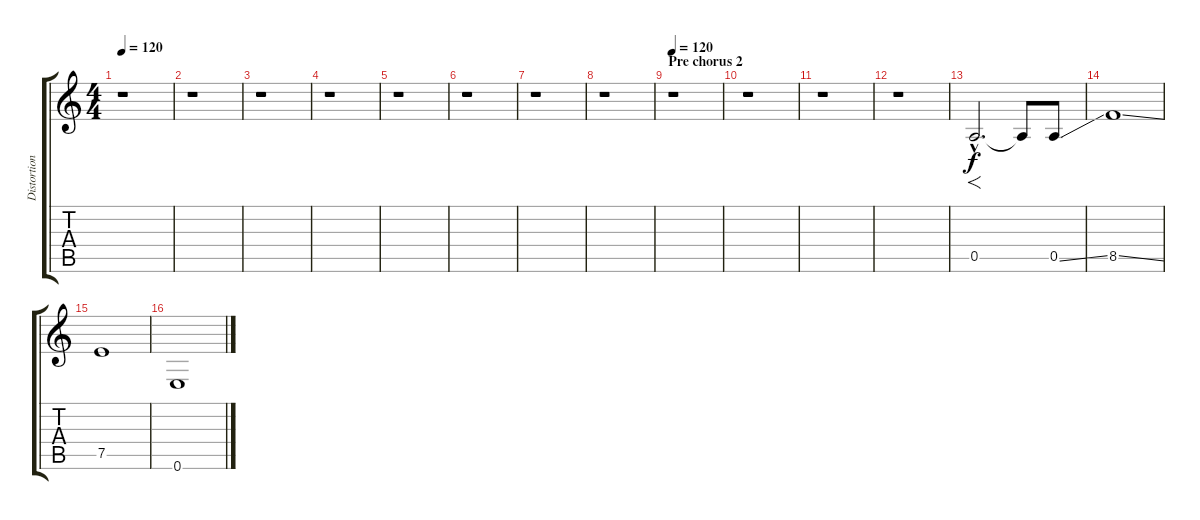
\track ("Distortion" "Distortion") {instrument distortionguitar}
\staff {score tabs}
\tuning (E4 B3 G3 D3 A2 E2) {hide}
\ts (4 4)
\tempo 120
\clef g2
\ks c
r.1{dy f} |
r.1 |
r.1 |
r.1 |
r.1 |
r.1 |
r.1 |
r.1 |
\section ("" "Pre chorus 2 ")
\tempo 120
r.1 |
r.1 |
r.1 |
r.1 |
0.5{hac}.2{f d} 0.5{t}.8 0.5{ss}.8 |
8.5{ss}.1 |
7.5.1 |
0.6.1
